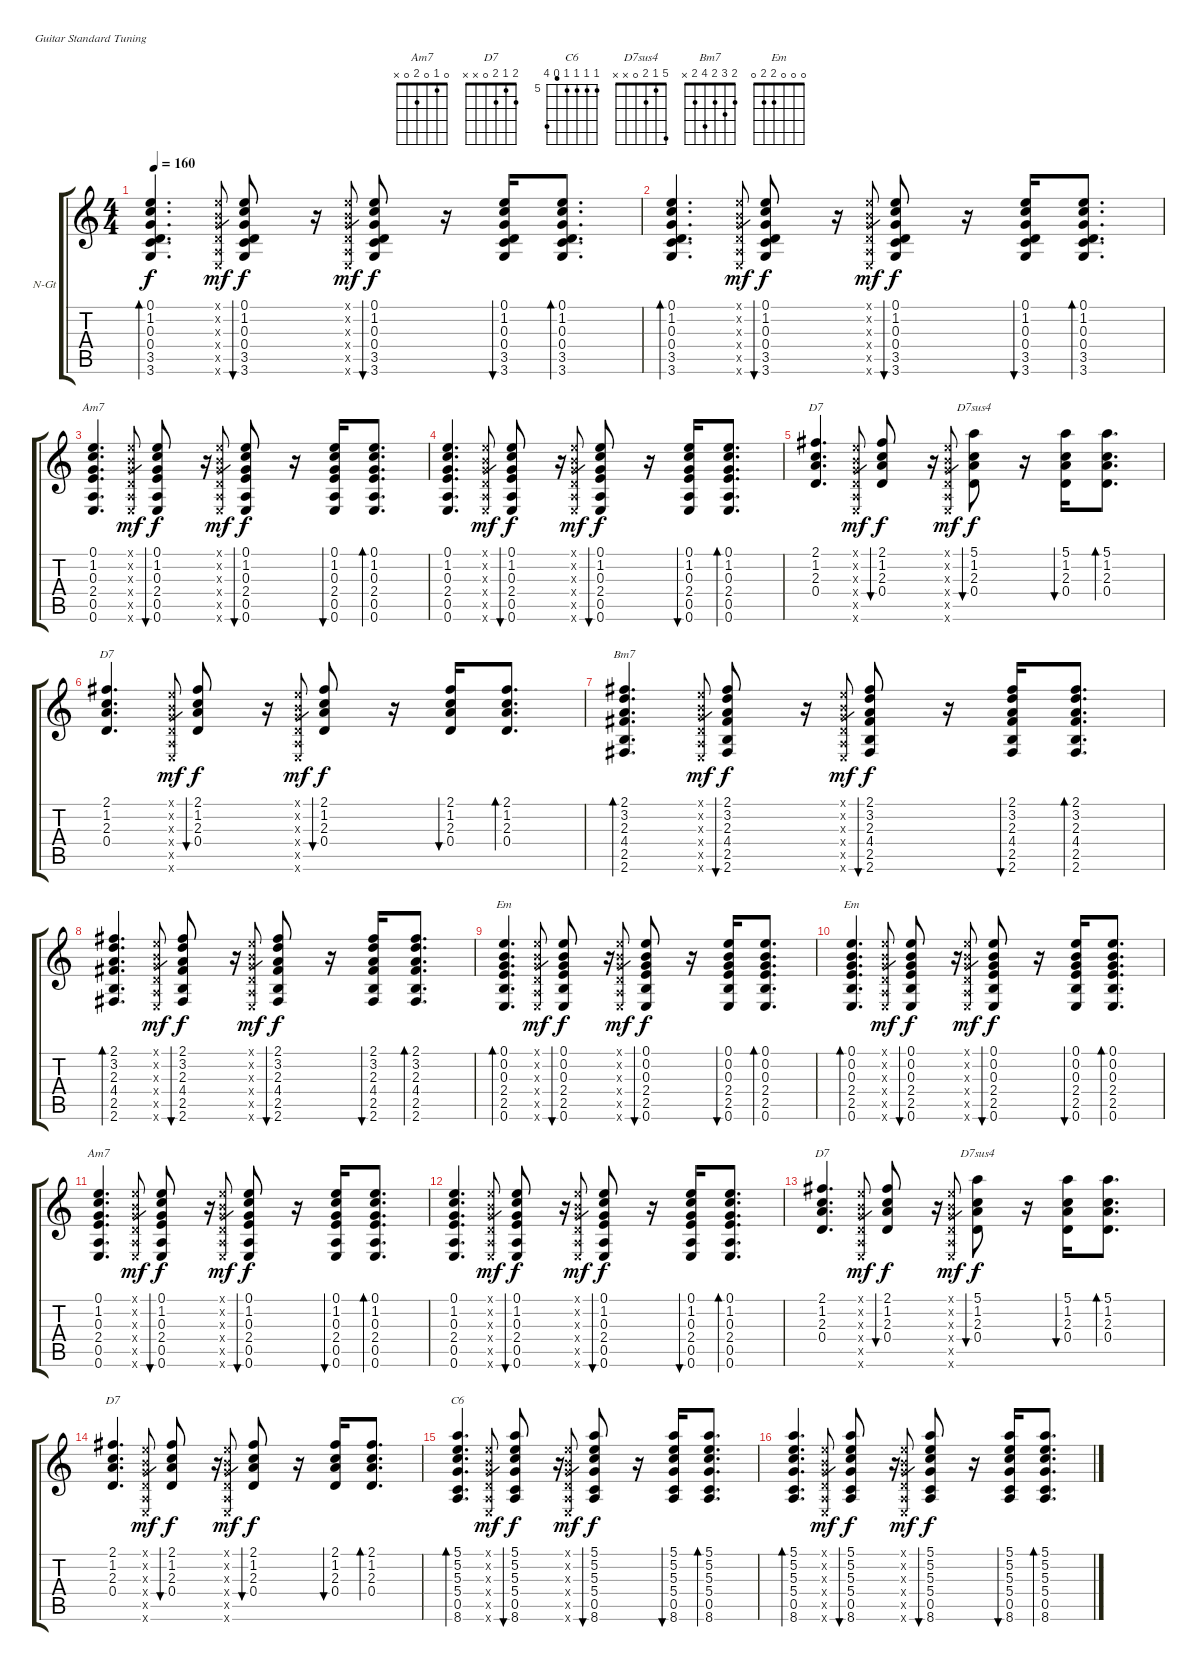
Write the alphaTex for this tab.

\bracketExtendMode groupsimilarinstruments
\firstSystemTrackNameOrientation horizontal
\otherSystemsTrackNameOrientation horizontal
\track ("Classic Guitar" "N-Gt") {instrument acousticguitarnylon}
\staff {score tabs}
\tuning (E4 B3 G3 D3 A2 E2)
\chord ("Am7" 0 1 0 2 0 x)
\chord ("D7" 2 1 2 0 x x)
\chord ("C6" 5 5 5 5 4 8) {firstfret 5}
\chord ("D7sus4" 5 1 2 0 x x)
\chord ("Bm7" 2 3 2 4 2 x)
\chord ("Em" 0 0 0 2 2 0)
\ts (4 4)
\tempo 160
\clef g2
\ks c
(0.1 1.2 0.3 0.4 3.5 3.6).4{d bd 240 dy f} (0.1{x} 0.2{x} 0.3{x} 0.4{x} 0.5{x} 0.6{x}).8{gr dy mf} (0.1 1.2 0.3 0.4 3.5 3.6).8{bu 30 dy f} r.16 (0.1{x} 0.2{x} 0.3{x} 0.4{x} 0.5{x} 0.6{x}).8{gr dy mf} (0.1 1.2 0.3 0.4 3.5 3.6).8{bu 30 dy f} r.16 (0.1 1.2 0.3 0.4 3.5 3.6).16{bu 30} (0.1 1.2 0.3 0.4 3.5 3.6).8{d bd 120} |
(0.1 1.2 0.3 0.4 3.5 3.6).4{d bd 240} (0.1{x} 0.2{x} 0.3{x} 0.4{x} 0.5{x} 0.6{x}).8{gr dy mf} (0.1 1.2 0.3 0.4 3.5 3.6).8{bu 30 dy f} r.16 (0.1{x} 0.2{x} 0.3{x} 0.4{x} 0.5{x} 0.6{x}).8{gr dy mf} (0.1 1.2 0.3 0.4 3.5 3.6).8{bu 30 dy f} r.16 (0.1 1.2 0.3 0.4 3.5 3.6).16{bu 30} (0.1 1.2 0.3 0.4 3.5 3.6).8{d bd 120} |
(0.1 1.2 0.3 2.4 0.5 0.6).4{d ch "Am7"} (0.1{x} 0.2{x} 0.3{x} 0.4{x} 0.5{x} 0.6{x}).8{gr dy mf} (0.1 1.2 0.3 2.4 0.5 0.6).8{bu 30 dy f} r.16 (0.1{x} 0.2{x} 0.3{x} 0.4{x} 0.5{x} 0.6{x}).8{gr dy mf} (0.1 1.2 0.3 2.4 0.5 0.6).8{bu 30 dy f} r.16 (0.1 1.2 0.3 2.4 0.5 0.6).16{bu 30} (0.1 1.2 0.3 2.4 0.5 0.6).8{d bd 120} |
(0.1 1.2 0.3 2.4 0.5 0.6).4{d} (0.1{x} 0.2{x} 0.3{x} 0.4{x} 0.5{x} 0.6{x}).8{gr dy mf} (0.1 1.2 0.3 2.4 0.5 0.6).8{bu 30 dy f} r.16 (0.1{x} 0.2{x} 0.3{x} 0.4{x} 0.5{x} 0.6{x}).8{gr dy mf} (0.1 1.2 0.3 2.4 0.5 0.6).8{bu 30 dy f} r.16 (0.1 1.2 0.3 2.4 0.5 0.6).16{bu 30} (0.1 1.2 0.3 2.4 0.5 0.6).8{d bd 120} |
(2.1 1.2 2.3 0.4).4{d ch "D7"} (0.1{x} 0.2{x} 0.3{x} 0.4{x} 0.5{x} 0.6{x}).8{gr dy mf} (2.1 1.2 2.3 0.4).8{bu 30 dy f} r.16 (0.1{x} 0.2{x} 0.3{x} 0.4{x} 0.5{x} 0.6{x}).8{gr dy mf} (5.1 1.2 2.3 0.4).8{bu 30 ch "D7sus4" dy f} r.16 (5.1 1.2 2.3 0.4).16{bu 30} (5.1 1.2 2.3 0.4).8{d bd 120} |
(2.1 1.2 2.3 0.4).4{d ch "D7"} (0.1{x} 0.2{x} 0.3{x} 0.4{x} 0.5{x} 0.6{x}).8{gr dy mf} (2.1 1.2 2.3 0.4).8{bu 30 dy f} r.16 (0.1{x} 0.2{x} 0.3{x} 0.4{x} 0.5{x} 0.6{x}).8{gr dy mf} (2.1 1.2 2.3 0.4).8{bu 30 dy f} r.16 (2.1 1.2 2.3 0.4).16{bu 30} (2.1 1.2 2.3 0.4).8{d bd 120} |
(2.1 3.2 2.3 4.4 2.5 2.6).4{d bd 240 ch "Bm7"} (0.1{x} 0.2{x} 0.3{x} 0.4{x} 0.5{x} 0.6{x}).8{gr dy mf} (2.1 3.2 2.3 4.4 2.5 2.6).8{bu 30 dy f} r.16 (0.1{x} 0.2{x} 0.3{x} 0.4{x} 0.5{x} 0.6{x}).8{gr dy mf} (2.1 3.2 2.3 4.4 2.5 2.6).8{bu 30 dy f} r.16 (2.1 3.2 2.3 4.4 2.5 2.6).16{bu 30} (2.1 3.2 2.3 4.4 2.5 2.6).8{d bd 120} |
(2.1 3.2 2.3 4.4 2.5 2.6).4{d bd 240} (0.1{x} 0.2{x} 0.3{x} 0.4{x} 0.5{x} 0.6{x}).8{gr dy mf} (2.1 3.2 2.3 4.4 2.5 2.6).8{bu 30 dy f} r.16 (0.1{x} 0.2{x} 0.3{x} 0.4{x} 0.5{x} 0.6{x}).8{gr dy mf} (2.1 3.2 2.3 4.4 2.5 2.6).8{bu 30 dy f} r.16 (2.1 3.2 2.3 4.4 2.5 2.6).16{bu 30} (2.1 3.2 2.3 4.4 2.5 2.6).8{d bd 120} |
(0.1 0.2 0.3 2.4 2.5 0.6).4{d bd 240 ch "Em"} (0.1{x} 0.2{x} 0.3{x} 0.4{x} 0.5{x} 0.6{x}).8{gr dy mf} (0.1 0.2 0.3 2.4 2.5 0.6).8{bu 30 dy f} r.16 (0.1{x} 0.2{x} 0.3{x} 0.4{x} 0.5{x} 0.6{x}).8{gr dy mf} (0.1 0.2 0.3 2.4 2.5 0.6).8{bu 30 dy f} r.16 (0.1 0.2 0.3 2.4 2.5 0.6).16{bu 30} (0.1 0.2 0.3 2.4 2.5 0.6).8{d bd 120} |
(0.1 0.2 0.3 2.4 2.5 0.6).4{d bd 240 ch "Em"} (0.1{x} 0.2{x} 0.3{x} 0.4{x} 0.5{x} 0.6{x}).8{gr dy mf} (0.1 0.2 0.3 2.4 2.5 0.6).8{bu 30 dy f} r.16 (0.1{x} 0.2{x} 0.3{x} 0.4{x} 0.5{x} 0.6{x}).8{gr dy mf} (0.1 0.2 0.3 2.4 2.5 0.6).8{bu 30 dy f} r.16 (0.1 0.2 0.3 2.4 2.5 0.6).16{bu 30} (0.1 0.2 0.3 2.4 2.5 0.6).8{d bd 120} |
(0.1 1.2 0.3 2.4 0.5 0.6).4{d ch "Am7"} (0.1{x} 0.2{x} 0.3{x} 0.4{x} 0.5{x} 0.6{x}).8{gr dy mf} (0.1 1.2 0.3 2.4 0.5 0.6).8{bu 30 dy f} r.16 (0.1{x} 0.2{x} 0.3{x} 0.4{x} 0.5{x} 0.6{x}).8{gr dy mf} (0.1 1.2 0.3 2.4 0.5 0.6).8{bu 30 dy f} r.16 (0.1 1.2 0.3 2.4 0.5 0.6).16{bu 30} (0.1 1.2 0.3 2.4 0.5 0.6).8{d bd 120} |
(0.1 1.2 0.3 2.4 0.5 0.6).4{d} (0.1{x} 0.2{x} 0.3{x} 0.4{x} 0.5{x} 0.6{x}).8{gr dy mf} (0.1 1.2 0.3 2.4 0.5 0.6).8{bu 30 dy f} r.16 (0.1{x} 0.2{x} 0.3{x} 0.4{x} 0.5{x} 0.6{x}).8{gr dy mf} (0.1 1.2 0.3 2.4 0.5 0.6).8{bu 30 dy f} r.16 (0.1 1.2 0.3 2.4 0.5 0.6).16{bu 30} (0.1 1.2 0.3 2.4 0.5 0.6).8{d bd 120} |
(2.1 1.2 2.3 0.4).4{d ch "D7"} (0.1{x} 0.2{x} 0.3{x} 0.4{x} 0.5{x} 0.6{x}).8{gr dy mf} (2.1 1.2 2.3 0.4).8{bu 30 dy f} r.16 (0.1{x} 0.2{x} 0.3{x} 0.4{x} 0.5{x} 0.6{x}).8{gr dy mf} (5.1 1.2 2.3 0.4).8{bu 30 ch "D7sus4" dy f} r.16 (5.1 1.2 2.3 0.4).16{bu 30} (5.1 1.2 2.3 0.4).8{d bd 120} |
(2.1 1.2 2.3 0.4).4{d ch "D7"} (0.1{x} 0.2{x} 0.3{x} 0.4{x} 0.5{x} 0.6{x}).8{gr dy mf} (2.1 1.2 2.3 0.4).8{bu 30 dy f} r.16 (0.1{x} 0.2{x} 0.3{x} 0.4{x} 0.5{x} 0.6{x}).8{gr dy mf} (2.1 1.2 2.3 0.4).8{bu 30 dy f} r.16 (2.1 1.2 2.3 0.4).16{bu 30} (2.1 1.2 2.3 0.4).8{d bd 120} |
(5.1 5.2 5.3 5.4 0.5 8.6).4{d bd 240 ch "C6"} (0.1{x} 0.2{x} 0.3{x} 0.4{x} 0.5{x} 0.6{x}).8{gr dy mf} (5.1 5.2 5.3 5.4 0.5 8.6).8{bu 30 dy f} r.16 (0.1{x} 0.2{x} 0.3{x} 0.4{x} 0.5{x} 0.6{x}).8{gr dy mf} (5.1 5.2 5.3 5.4 0.5 8.6).8{bu 30 dy f} r.16 (5.1 5.2 5.3 5.4 0.5 8.6).16{bu 30} (5.1 5.2 5.3 5.4 0.5 8.6).8{d bd 120} |
(5.1 5.2 5.3 5.4 0.5 8.6).4{d bd 240} (0.1{x} 0.2{x} 0.3{x} 0.4{x} 0.5{x} 0.6{x}).8{gr dy mf} (5.1 5.2 5.3 5.4 0.5 8.6).8{bu 30 dy f} r.16 (0.1{x} 0.2{x} 0.3{x} 0.4{x} 0.5{x} 0.6{x}).8{gr dy mf} (5.1 5.2 5.3 5.4 0.5 8.6).8{bu 30 dy f} r.16 (5.1 5.2 5.3 5.4 0.5 8.6).16{bu 30} (5.1 5.2 5.3 5.4 0.5 8.6).8{d bd 120}
